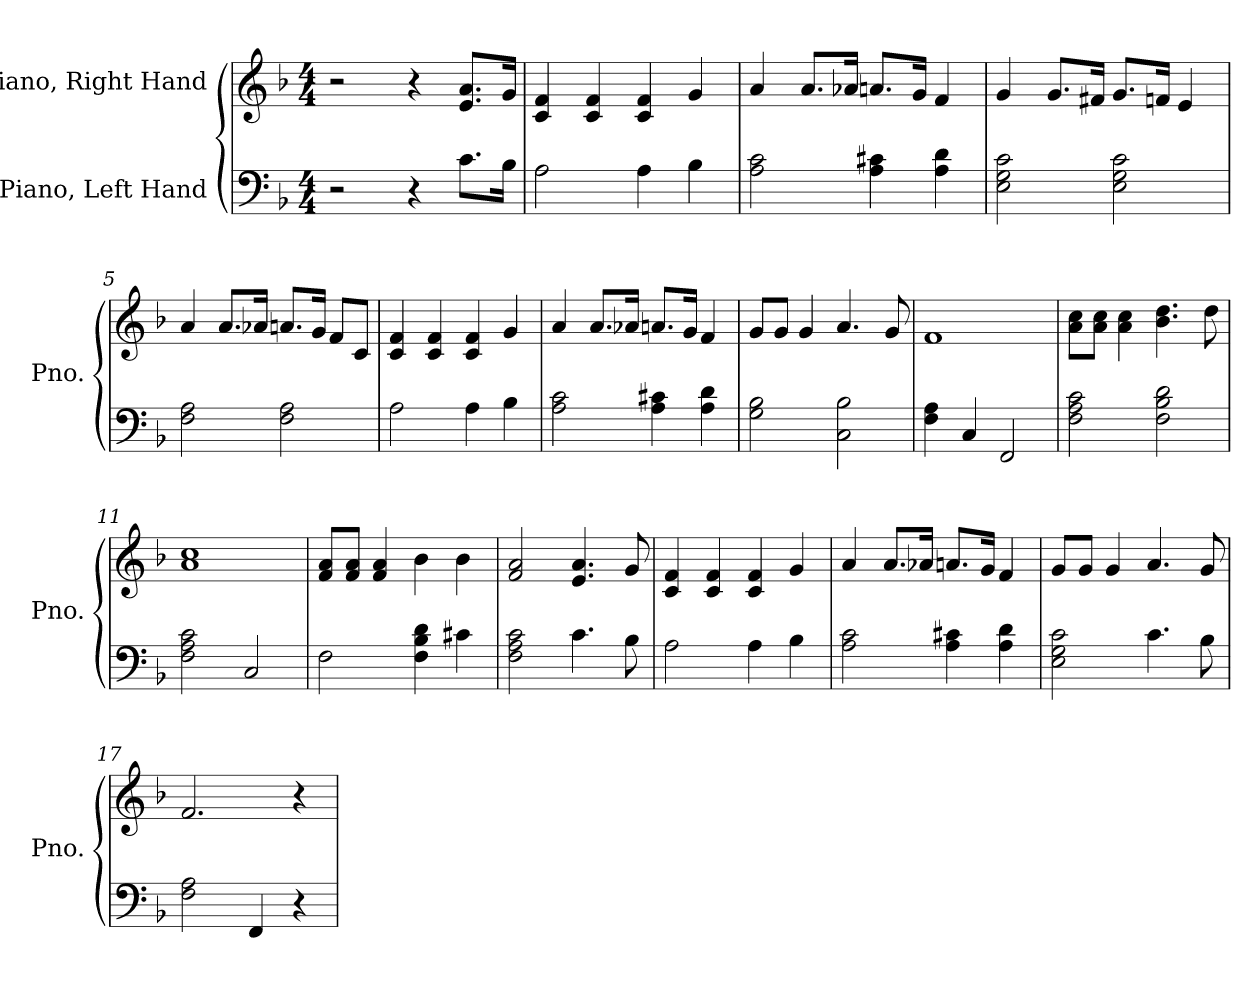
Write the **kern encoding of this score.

**kern	**kern
*part2	*part1
*staff2	*staff1
*I"Piano, Left Hand	*I"Piano, Right Hand
*I'Pno.	*I'Pno.
*clefF4	*clefG2
*k[b-]	*k[b-]
*M4/4	*M4/4
*MM100	*MM100
=1	=1
2r	2r
4r	4r
8.c\L	8.e/ 8.a/L
16B-\Jk	16g/Jk
=2	=2
2A\	4c/ 4f/
.	4c/ 4f/
4A\	4c/ 4f/
4B-\	4g/
=3	=3
2A\ 2c\	4a/
.	8.a/L
.	16a-X/Jk
4A\ 4c#X\	8.an/L
.	16g/Jk
4A\ 4d\	4f/
=4	=4
2E\ 2G\ 2c\	4g/
.	8.g/L
.	16f#X/Jk
2E\ 2G\ 2c\	8.g/L
.	16fn/Jk
.	4e/
!!LO:LB:g=z
=5	=5
2F\ 2A\	4a/
.	8.a/L
.	16a-X/Jk
2F\ 2A\	8.an/L
.	16g/Jk
.	8f/L
.	8c/J
=6	=6
2A\	4c/ 4f/
.	4c/ 4f/
4A\	4c/ 4f/
4B-\	4g/
=7	=7
2A\ 2c\	4a/
.	8.a/L
.	16a-X/Jk
4A\ 4c#X\	8.an/L
.	16g/Jk
4A\ 4d\	4f/
=8	=8
2G\ 2B-\	8g/L
.	8g/J
.	4g/
2C\ 2B-\	4.a/
.	8g/
=9	=9
4F\ 4A\	1f
4C/	.
2FF/	.
=10	=10
2F\ 2A\ 2c\	8a\ 8cc\L
.	8a\ 8cc\J
.	4a\ 4cc\
2F\ 2B-\ 2d\	4.b-\ 4.dd\
.	8dd\
!!LO:LB:g=z
=11	=11
2F\ 2A\ 2c\	1a 1cc
2C/	.
=12	=12
2F\	8f/ 8a/L
.	8f/ 8a/J
.	4f/ 4a/
4F\ 4B-\ 4d\	4b-\
4c#X\	4b-\
=13	=13
2F\ 2A\ 2c\	2f/ 2a/
4.c\	4.e/ 4.a/
8B-\	8g/
=14	=14
2A\	4c/ 4f/
.	4c/ 4f/
4A\	4c/ 4f/
4B-\	4g/
=15	=15
2A\ 2c\	4a/
.	8.a/L
.	16a-X/Jk
4A\ 4c#X\	8.an/L
.	16g/Jk
4A\ 4d\	4f/
=16	=16
2E\ 2G\ 2c\	8g/L
.	8g/J
.	4g/
4.c\	4.a/
8B-\	8g/
=17	=17
2F\ 2A\	2.f/
4FF/	.
4r	4r
=	=
*-	*-
